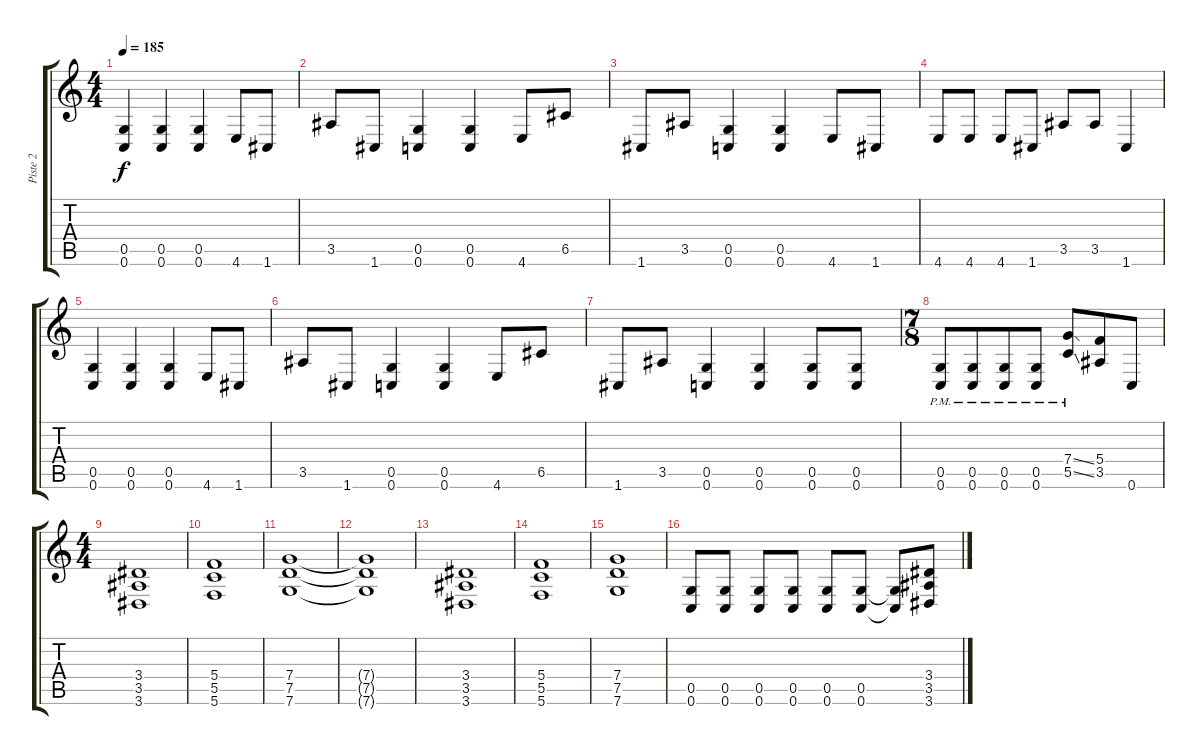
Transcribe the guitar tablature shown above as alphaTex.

\track ("Piste 2" "Piste 2") {instrument distortionguitar}
\staff {score tabs}
\tuning (D4 A3 F3 C3 G2 C2) {hide}
\ts (4 4)
\tempo 185
\clef g2
\ks c
(0.5 0.6).4{dy f} (0.5 0.6).4 (0.5 0.6).4 4.6.8 1.6.8 |
3.5.8 1.6.8 (0.5 0.6).4 (0.5 0.6).4 4.6.8 6.5.8 |
1.6.8 3.5.8 (0.5 0.6).4 (0.5 0.6).4 4.6.8 1.6.8 |
4.6.8 4.6.8 4.6.8 1.6.8 3.5.8 3.5.8 1.6.4 |
(0.5 0.6).4 (0.5 0.6).4 (0.5 0.6).4 4.6.8 1.6.8 |
3.5.8 1.6.8 (0.5 0.6).4 (0.5 0.6).4 4.6.8 6.5.8 |
1.6.8 3.5.8 (0.5 0.6).4 (0.5 0.6).4 (0.5 0.6).8 (0.5 0.6).8 |
\ts (7 8)
(0.5{pm} 0.6{pm}).8 (0.5{pm} 0.6{pm}).8 (0.5{pm} 0.6{pm}).8 (0.5{pm} 0.6{pm}).8 (7.4{ss} 5.5{ss pm}).8 (5.4 3.5).8 0.6.8 |
\ts (4 4)
(3.4 3.5 3.6).1 |
(5.4 5.5 5.6).1 |
(7.4 7.5 7.6).1 |
(7.4{t} 7.5{t} 7.6{t}).1 |
(3.4 3.5 3.6).1 |
(5.4 5.5 5.6).1 |
(7.4 7.5 7.6).1 |
(0.5 0.6).8 (0.5 0.6).8 (0.5 0.6).8 (0.5 0.6).8 (0.5 0.6).8 (0.5 0.6).8 (0.5{t} 0.6{t}).8 (3.4 3.5 3.6).8
